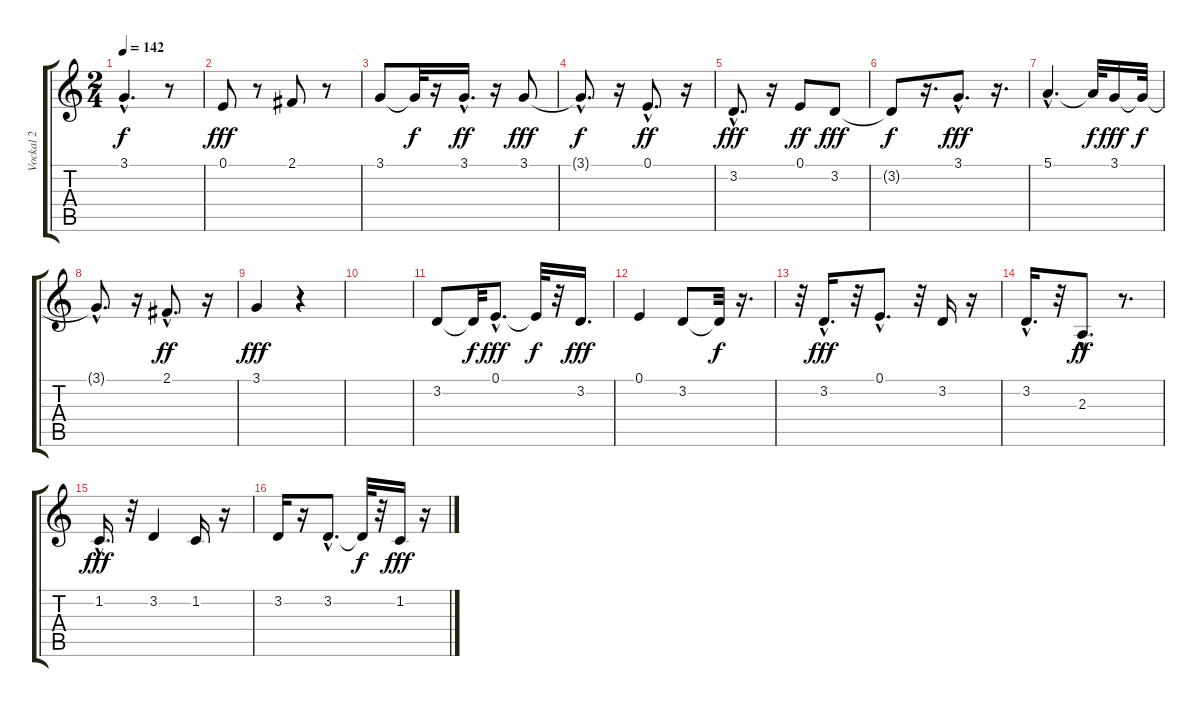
\track ("Vockal 2" "Vockal 2") {instrument altosax}
\staff {score tabs}
\tuning (E4 B3 G3 D3 A2 E2) {hide}
\ts (2 4)
\tempo 142
\clef g2
\ks c
3.1{hac t}.4{d dy f} r.8 |
0.1.8{dy fff} r.8 2.1.8 r.8 |
3.1.8 3.1{t}.32{dy f} r.16 3.1{hac}.16{d dy ff} r.16 3.1.8{dy fff} |
3.1{hac t}.8{d dy f} r.16 0.1{hac}.8{d dy ff} r.16 |
3.2{hac}.8{d dy fff} r.16 0.1.8{dy ff} 3.2.8{dy fff} |
3.2{t}.8{dy f} r.16{d} 3.1{hac}.8{d dy fff} r.16{d} |
5.1{hac}.4{d} 5.1{t}.32{dy f} 3.1.16{dy fff} 3.1{t}.32{dy f} |
3.1{hac t}.8{d} r.16 2.1{hac}.8{d dy ff} r.16 |
3.1.4{dy fff} r.4 |
|
3.2.8 3.2{t}.32{dy f} 0.1{hac}.8{d dy fff} 0.1{t}.32{dy f} r.32 3.2.16{d dy fff} |
0.1.4 3.2.8 3.2{t}.32{dy f} r.16{d} |
r.32 3.2{hac}.16{d dy fff} r.32 0.1{hac}.8{d} r.32 3.2.16 r.16 |
3.2{hac}.16{d} r.32 2.3{hac}.8{d dy ff} r.8{d} |
1.2{hac}.16{d dy fff} r.32 3.2.4 1.2.16 r.16 |
3.2.16 r.16 3.2{hac}.8{d} 3.2{t}.32{dy f} r.32 1.2.16{dy fff} r.16
